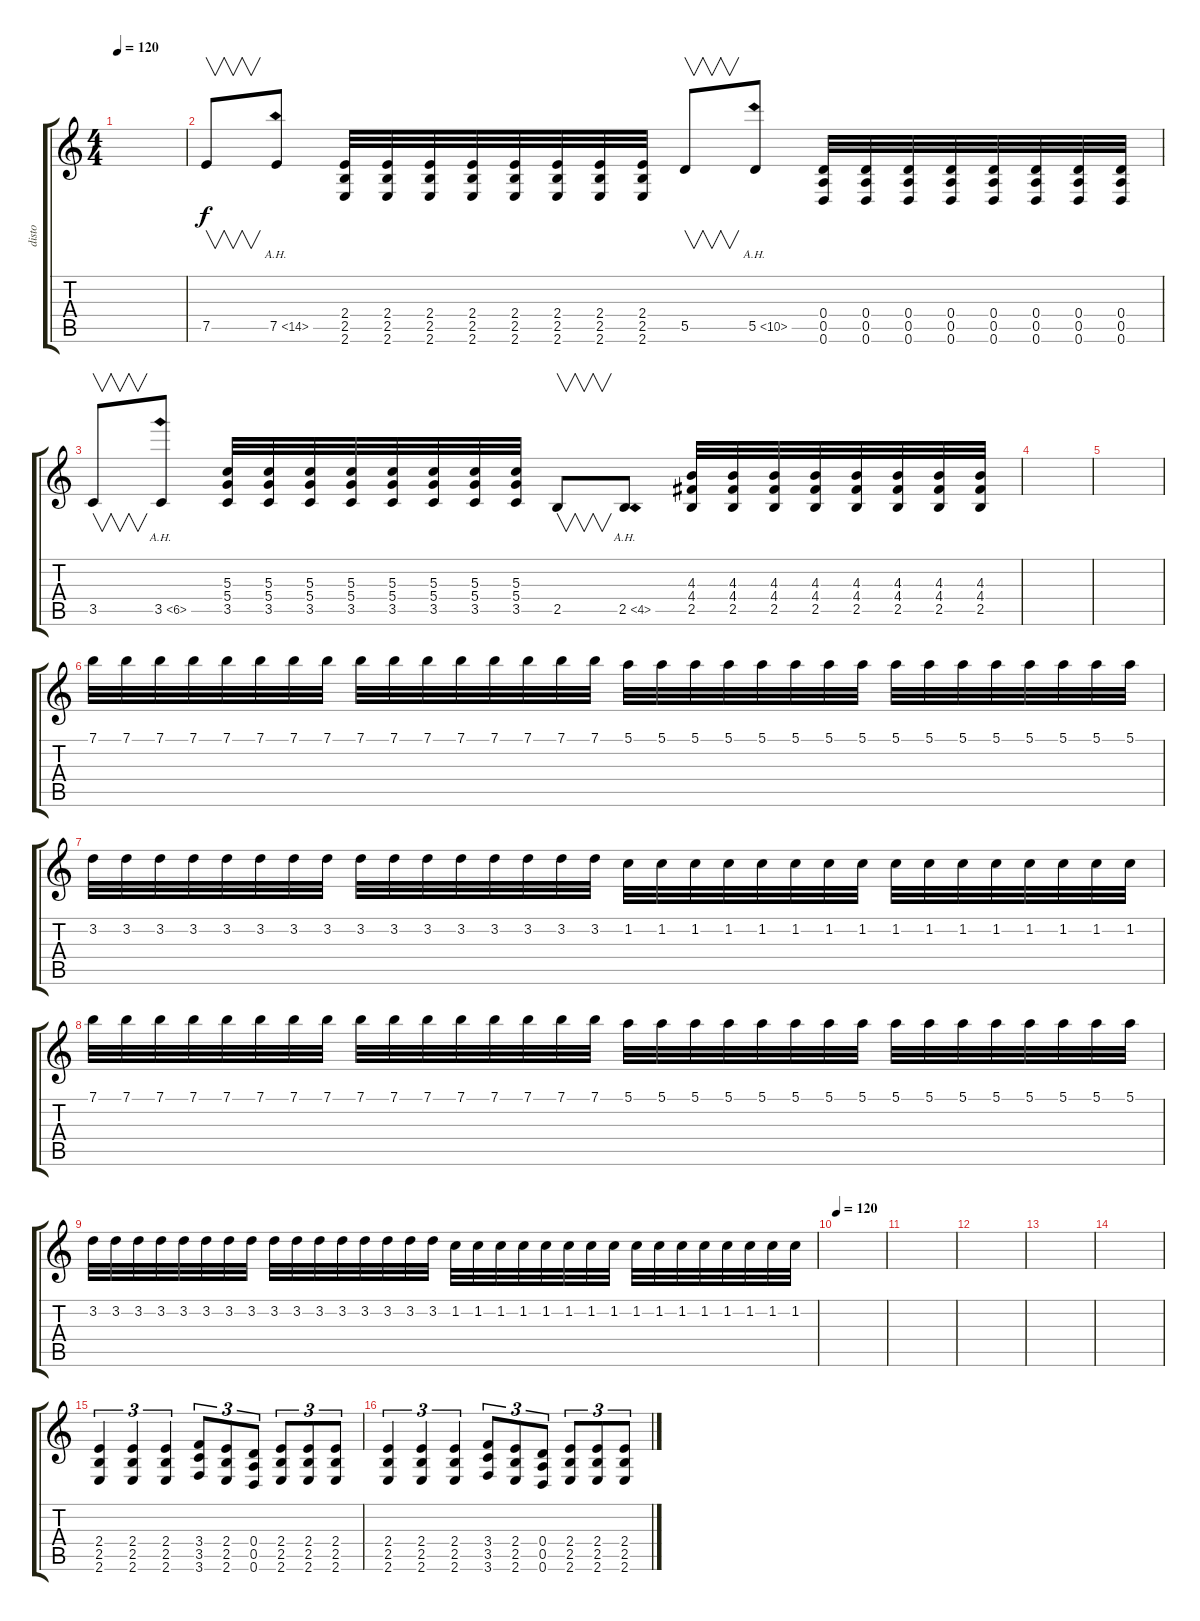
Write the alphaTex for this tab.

\track ("disto" "disto") {instrument distortionguitar}
\staff {score tabs}
\tuning (E4 B3 G3 D3 A2 D2) {hide}
\ts (4 4)
\tempo 120
\clef g2
\ks c
|
7.5.8{v} 7.5{ah 7}.8 (2.4 2.5 2.6).32 (2.4 2.5 2.6).32 (2.4 2.5 2.6).32 (2.4 2.5 2.6).32 (2.4 2.5 2.6).32 (2.4 2.5 2.6).32 (2.4 2.5 2.6).32 (2.4 2.5 2.6).32 5.5.8{v} 5.5{ah 5}.8 (0.4 0.5 0.6).32 (0.4 0.5 0.6).32 (0.4 0.5 0.6).32 (0.4 0.5 0.6).32 (0.4 0.5 0.6).32 (0.4 0.5 0.6).32 (0.4 0.5 0.6).32 (0.4 0.5 0.6).32 |
3.5.8{v} 3.5{ah 3}.8 (5.3 5.4 3.5).32 (5.3 5.4 3.5).32 (5.3 5.4 3.5).32 (5.3 5.4 3.5).32 (5.3 5.4 3.5).32 (5.3 5.4 3.5).32 (5.3 5.4 3.5).32 (5.3 5.4 3.5).32 2.5.8{v} 2.5{ah 2}.8 (4.3 4.4 2.5).32 (4.3 4.4 2.5).32 (4.3 4.4 2.5).32 (4.3 4.4 2.5).32 (4.3 4.4 2.5).32 (4.3 4.4 2.5).32 (4.3 4.4 2.5).32 (4.3 4.4 2.5).32 |
|
|
7.1.32{volume 7 instrument sitar} 7.1.32 7.1.32 7.1.32 7.1.32 7.1.32 7.1.32 7.1.32 7.1.32 7.1.32 7.1.32 7.1.32 7.1.32 7.1.32 7.1.32 7.1.32 5.1.32 5.1.32 5.1.32 5.1.32 5.1.32 5.1.32 5.1.32 5.1.32 5.1.32 5.1.32 5.1.32 5.1.32 5.1.32 5.1.32 5.1.32 5.1.32 |
3.2.32 3.2.32 3.2.32 3.2.32 3.2.32 3.2.32 3.2.32 3.2.32 3.2.32 3.2.32 3.2.32 3.2.32 3.2.32 3.2.32 3.2.32 3.2.32 1.2.32 1.2.32 1.2.32 1.2.32 1.2.32 1.2.32 1.2.32 1.2.32 1.2.32 1.2.32 1.2.32 1.2.32 1.2.32 1.2.32 1.2.32 1.2.32 |
7.1.32{volume 7 instrument sitar} 7.1.32 7.1.32 7.1.32 7.1.32 7.1.32 7.1.32 7.1.32 7.1.32 7.1.32 7.1.32 7.1.32 7.1.32 7.1.32 7.1.32 7.1.32 5.1.32 5.1.32 5.1.32 5.1.32 5.1.32 5.1.32 5.1.32 5.1.32 5.1.32 5.1.32 5.1.32 5.1.32 5.1.32 5.1.32 5.1.32 5.1.32 |
3.2.32 3.2.32 3.2.32 3.2.32 3.2.32 3.2.32 3.2.32 3.2.32 3.2.32 3.2.32 3.2.32 3.2.32 3.2.32 3.2.32 3.2.32 3.2.32 1.2.32 1.2.32 1.2.32 1.2.32 1.2.32 1.2.32 1.2.32 1.2.32 1.2.32 1.2.32 1.2.32 1.2.32 1.2.32 1.2.32 1.2.32 1.2.32 |
\tempo 120
|
|
|
|
|
(2.4 2.5 2.6).4{tu (3 2)} (2.4 2.5 2.6).4{tu (3 2)} (2.4 2.5 2.6).4{tu (3 2)} (3.4 3.5 3.6).8{tu (3 2)} (2.4 2.5 2.6).8{tu (3 2)} (0.4 0.5 0.6).8{tu (3 2)} (2.4 2.5 2.6).8{tu (3 2)} (2.4 2.5 2.6).8{tu (3 2)} (2.4 2.5 2.6).8{tu (3 2)} |
(2.4 2.5 2.6).4{tu (3 2)} (2.4 2.5 2.6).4{tu (3 2)} (2.4 2.5 2.6).4{tu (3 2)} (3.4 3.5 3.6).8{tu (3 2)} (2.4 2.5 2.6).8{tu (3 2)} (0.4 0.5 0.6).8{tu (3 2)} (2.4 2.5 2.6).8{tu (3 2)} (2.4 2.5 2.6).8{tu (3 2)} (2.4 2.5 2.6).8{tu (3 2)}
